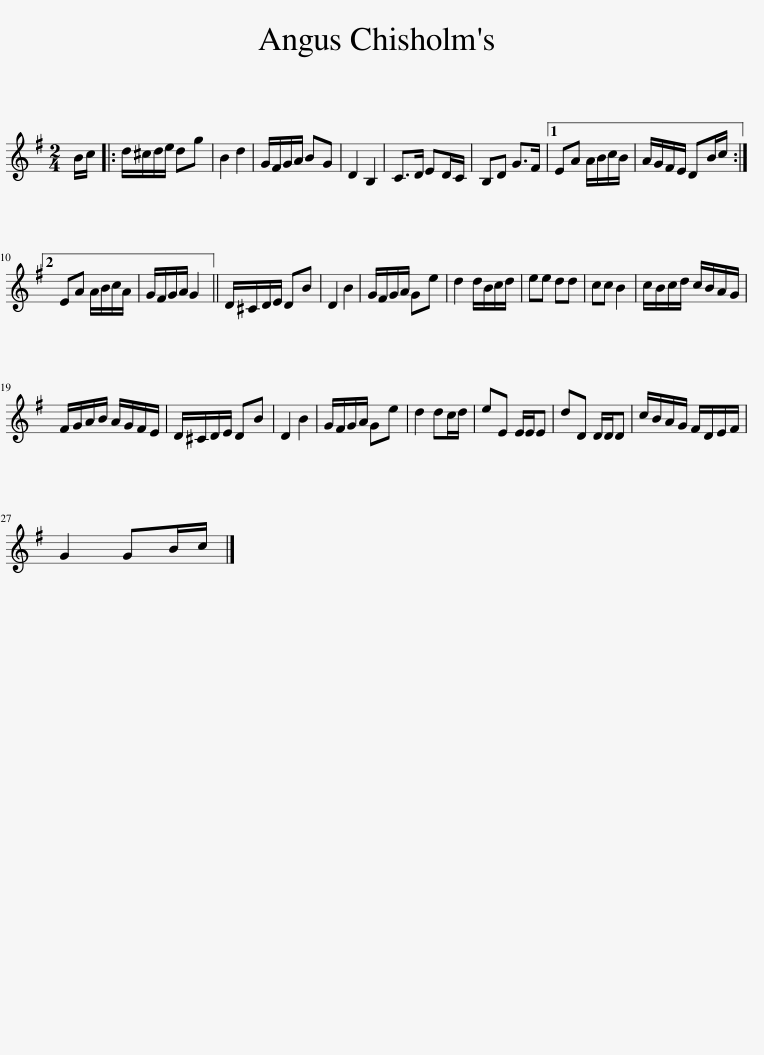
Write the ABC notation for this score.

X:1
L:1/8
M:2/4
I:linebreak $
K:G
V:1 treble
V:1
 B/c/ |: d/^c/d/e/ dg | B2 d2 | G/F/G/A/ BG | D2 B,2 | %5
 C>D ED/C/ | B,D G>F |1 EA A/B/c/B/ | A/G/F/E/ DB/c/ :|2$ EA A/B/c/A/ | %10
 G/F/G/A/ G2 || D/^C/D/E/ DB | D2 B2 | G/F/G/A/ Ge | d2 d/B/c/d/ | %15
 ee dd | cc B2 | c/B/c/d/ c/B/A/G/ |$ F/G/A/B/ A/G/F/E/ | D/^C/D/E/ DB | %20
 D2 B2 | G/F/G/A/ Ge | d2 dc/d/ | eE E/E/E | dD D/D/D | %25
 c/B/A/G/ F/D/E/F/ |$ G2 GB/c/ |] %27
